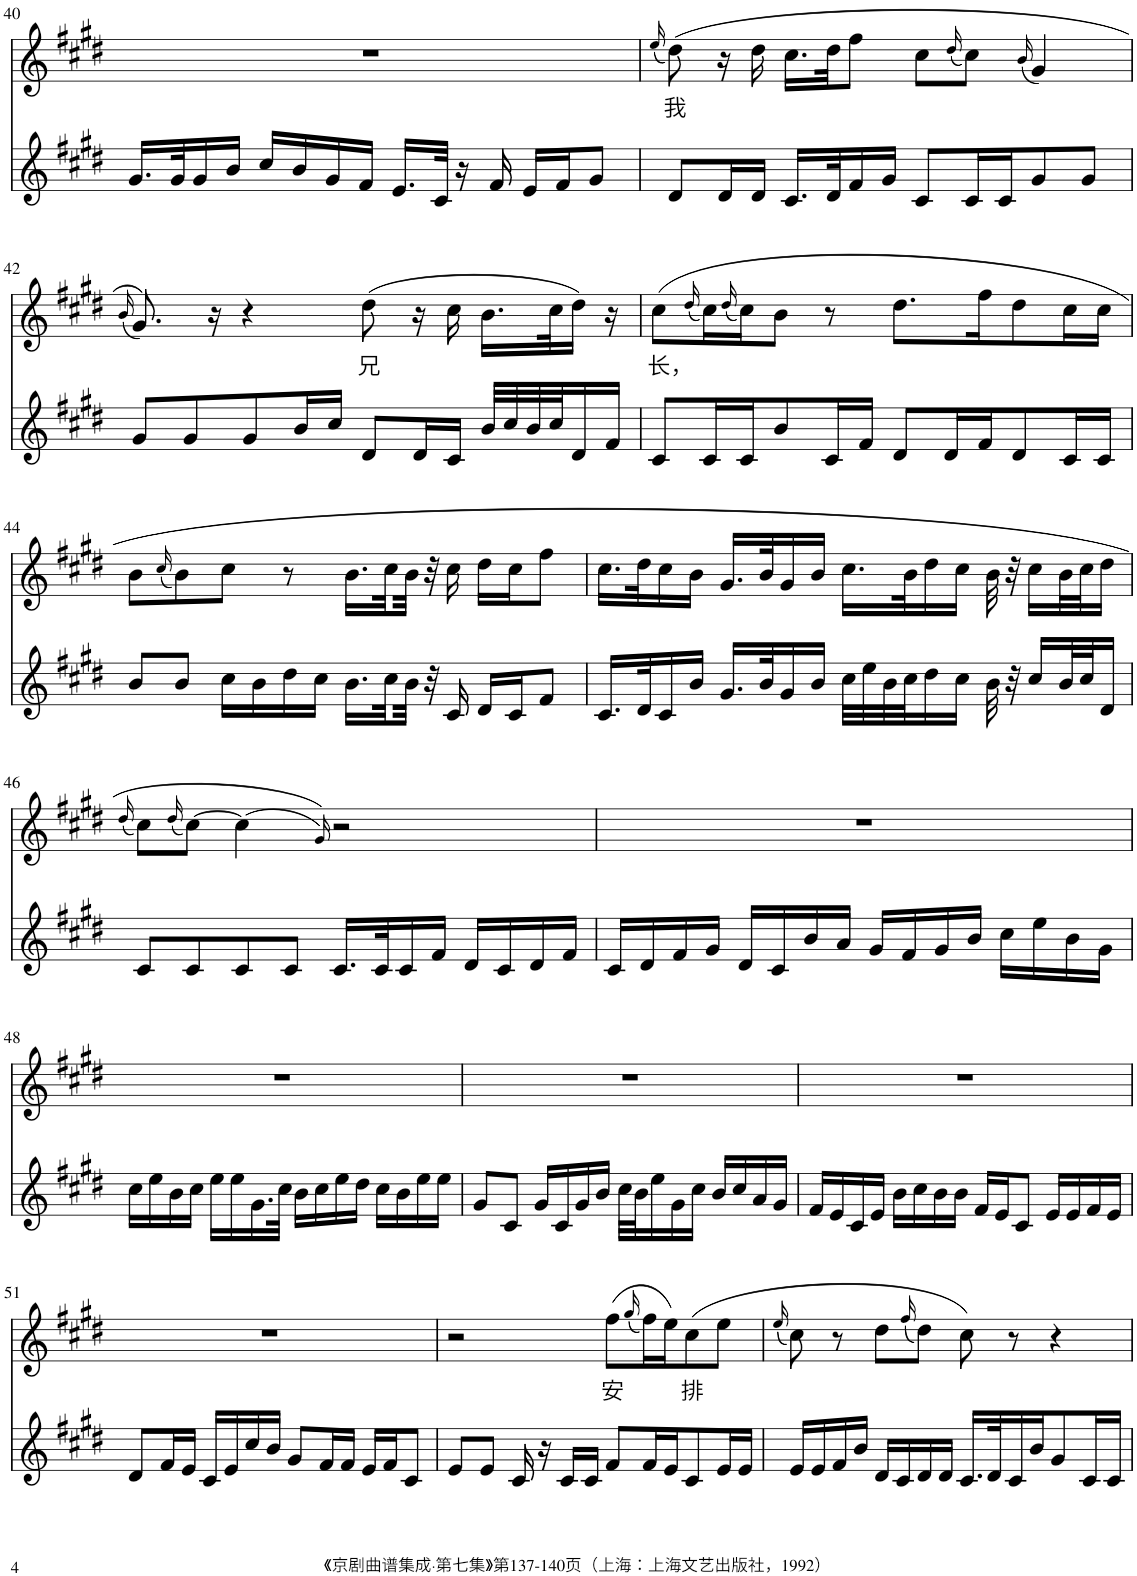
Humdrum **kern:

**kern	**kern	**text
*part2	*part1	*part1
*staff2	*staff1	*staff1
*I"Piano	*I"Piano	*
*I'Pno	*I'Pno	*
!!LO:PB:g=z
*clefG2	*clefG2	*
*k[f#c#g#d#]	*k[f#c#g#d#]	*
*M2/2	*M2/2	*
*met(c|)	*met(c|)	*
=40	=40	=40
16.g#/LL	1r	.
32g#/K	.	.
16g#/	.	.
16b/JJ	.	.
16cc#/LL	.	.
16b/	.	.
16g#/	.	.
16f#/JJ	.	.
16.e/LL	.	.
32c#/JJk	.	.
16r	.	.
16f#/	.	.
16e/LL	.	.
16f#/J	.	.
8g#/J	.	.
=41	=41	=41
.	(16qee/	.
!	!	!LO:LY:b
8d#/L	(8dd#\)	我
16d#/L	16r	.
16d#/JJ	16dd#\	.
16.c#/LL	16.cc#\LL	.
32d#/K	32dd#\JK	.
16f#/	8ff#\J	.
16g#/JJ	.	.
8c#/L	8cc#\L	.
.	(16qdd#/	.
16c#/L	8cc#\J)	.
16c#/J	.	.
.	(16qb/	.
8g#/	4g#/)	.
8g#/J	.	.
!!LO:LB:g=z
=42	=42	=42
.	(16qb/	.
8g#/L	8.g#/))	.
8g#/	.	.
.	16r	.
8g#/	4r	.
16b/L	.	.
16cc#/JJ	.	.
!	!	!LO:LY:b
8d#/L	(8dd#\	兄
16d#/L	16r	.
16c#/JJ	16cc#\	.
32b/LLL	16.b\LL	.
32cc#/	.	.
32b/	.	.
32cc#/J	32cc#\K	.
16d#/	16dd#\JJ)	.
16f#/JJ	16r	.
=43	=43	=43
!	!	!LO:LY:b
8c#/L	(8cc#\L	长，
.	(16qdd#/	.
16c#/L	16cc#\L)	.
.	(16qdd#/	.
16c#/J	16cc#\J)	.
8b/	8b\J	.
16c#/L	8r	.
16f#/JJ	.	.
8d#/L	8.dd#\L	.
16d#/L	.	.
16f#/J	16ff#\K	.
8d#/	8dd#\	.
16c#/L	16cc#\L	.
16c#/JJ	16cc#\JJ	.
!!LO:LB:g=z
=44	=44	=44
8b/L	8b\L	.
.	(16qcc#/	.
8b/J	8b\)	.
16cc#\LL	8cc#\J	.
16b\	.	.
16dd#\	8r	.
16cc#\JJ	.	.
16.b\LL	16.b\LL	.
32cc#\L	32cc#\L	.
32b\JJJ	32b\JJJ	.
32r	32r	.
16c#/	16cc#\	.
16d#/LL	16dd#\LL	.
16c#/J	16cc#\J	.
8f#/J	8ff#\J	.
=45	=45	=45
16.c#/LL	16.cc#\LL	.
32d#/K	32dd#\K	.
16c#/	16cc#\	.
16b/JJ	16b\JJ	.
16.g#/LL	16.g#/LL	.
32b/K	32b/K	.
16g#/	16g#/	.
16b/JJ	16b/JJ	.
32cc#\LLL	16.cc#\LL	.
32ee\	.	.
32b\	.	.
32cc#\J	32b\K	.
16dd#\	16dd#\	.
16cc#\JJ	16cc#\JJ	.
32b\	32b\	.
32r	32r	.
16cc#/LL	16cc#\LL	.
32b/L	32b\L	.
32cc#/J	32cc#\J	.
16d#/JJ	16dd#\JJ	.
!!LO:LB:g=z
=46	=46	=46
.	(16qdd#/	.
8c#/L	8cc#\L)	.
.	(16qdd#/	.
8c#/	[8cc#\J)	.
8c#/	(4cc#\]	.
8c#/J	.	.
.	16qg#/))	.
16.c#/LL	2r	.
32c#/K	.	.
16c#/	.	.
16f#/JJ	.	.
16d#/LL	.	.
16c#/	.	.
16d#/	.	.
16f#/JJ	.	.
=47	=47	=47
16c#/LL	1r	.
16d#/	.	.
16f#/	.	.
16g#/JJ	.	.
16d#/LL	.	.
16c#/	.	.
16b/	.	.
16a/JJ	.	.
16g#/LL	.	.
16f#/	.	.
16g#/	.	.
16b/JJ	.	.
16cc#\LL	.	.
16ee\	.	.
16b\	.	.
16g#\JJ	.	.
!!LO:LB:g=z
=48	=48	=48
16cc#\LL	1r	.
16ee\	.	.
16b\	.	.
16cc#\JJ	.	.
16ee\LL	.	.
16ee\	.	.
16.g#\	.	.
32cc#\JJk	.	.
16b\LL	.	.
16cc#\	.	.
16ee\	.	.
16dd#\JJ	.	.
16cc#\LL	.	.
16b\	.	.
16ee\	.	.
16ee\JJ	.	.
=49	=49	=49
8g#/L	1r	.
8c#/J	.	.
16g#/LL	.	.
16c#/	.	.
16g#/	.	.
16b/JJ	.	.
32cc#\LLL	.	.
32b\J	.	.
16ee\	.	.
16g#\	.	.
16cc#\JJ	.	.
16b/LL	.	.
16cc#/	.	.
16a/	.	.
16g#/JJ	.	.
=50	=50	=50
16f#/LL	1r	.
16e/	.	.
16c#/	.	.
16e/JJ	.	.
16b\LL	.	.
16cc#\	.	.
16b\	.	.
16b\JJ	.	.
16f#/LL	.	.
16e/J	.	.
8c#/J	.	.
16e/LL	.	.
16e/	.	.
16f#/	.	.
16e/JJ	.	.
!!LO:LB:g=z
=51	=51	=51
8d#/L	1r	.
16f#/L	.	.
16e/JJ	.	.
16c#/LL	.	.
16e/	.	.
16cc#/	.	.
16b/JJ	.	.
8g#/L	.	.
16f#/L	.	.
16f#/JJ	.	.
16e/LL	.	.
16f#/J	.	.
8c#/J	.	.
=52	=52	=52
8e/L	2r	.
8e/J	.	.
16c#/	.	.
16r	.	.
16c#/LL	.	.
16c#/JJ	.	.
!	!	!LO:LY:b
8f#/L	(8ff#\L	安
.	(16qgg#/	.
16f#/L	16ff#\L)	.
16e/J	16ee\J)	.
!	!	!LO:LY:b
8c#/	(8cc#\	排
16e/L	8ee\J	.
16e/JJ	.	.
=53	=53	=53
.	(16qee/	.
16e/LL	8cc#\)	.
16e/	.	.
16f#/	8r	.
16b/JJ	.	.
16d#/LL	8dd#\L	.
16c#/	.	.
.	(16qff#/	.
16d#/	8dd#\J)	.
16d#/JJ	.	.
16.c#/LL	8cc#\)	.
32d#/K	.	.
16c#/	8r	.
16b/J	.	.
8g#/	4r	.
16c#/L	.	.
16c#/JJ	.	.
=	=	=
*-	*-	*-
